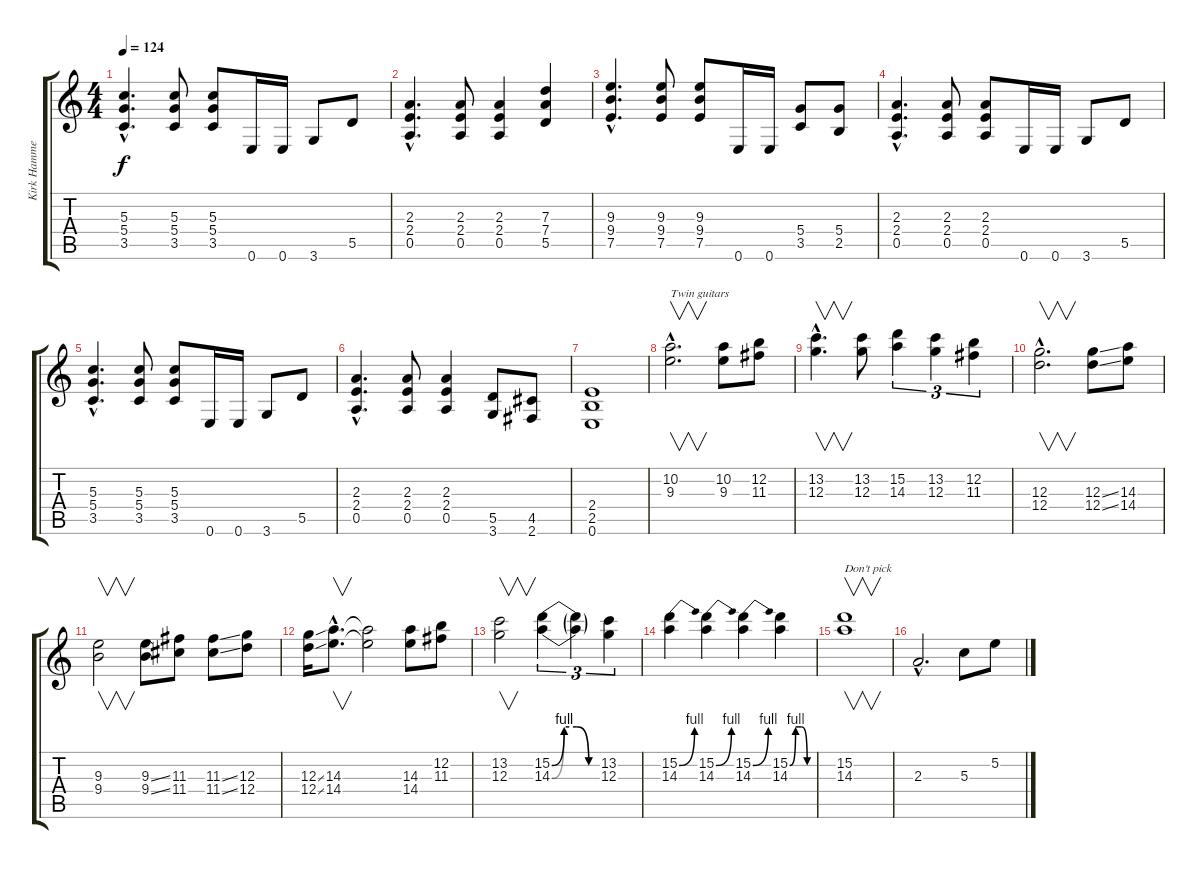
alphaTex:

\track ("Kirk Hammet" "Kirk Hamme") {instrument overdrivenguitar}
\staff {score tabs}
\tuning (E4 B3 G3 D3 A2 E2) {hide}
\ts (4 4)
\tempo 124
\clef g2
\ks c
(5.3{hac} 5.4{hac} 3.5{hac}).4{d dy f} (5.3 5.4 3.5).8 (5.3 5.4 3.5).8 0.6.16 0.6.16 3.6.8 5.5.8 |
(2.3{hac} 2.4{hac} 0.5{hac}).4{d} (2.3 2.4 0.5).8 (2.3 2.4 0.5).4 (7.3 7.4 5.5).4 |
(9.3{hac} 9.4{hac} 7.5{hac}).4{d} (9.3 9.4 7.5).8 (9.3 9.4 7.5).8 0.6.16 0.6.16 (5.4 3.5).8 (5.4 2.5).8 |
(2.3{hac} 2.4{hac} 0.5{hac}).4{d} (2.3 2.4 0.5).8 (2.3 2.4 0.5).8 0.6.16 0.6.16 3.6.8 5.5.8 |
(5.3{hac} 5.4{hac} 3.5{hac}).4{d} (5.3 5.4 3.5).8 (5.3 5.4 3.5).8 0.6.16 0.6.16 3.6.8 5.5.8 |
(2.3{hac} 2.4{hac} 0.5{hac}).4{d} (2.3 2.4 0.5).8 (2.3 2.4 0.5).4 (5.5 3.6).8 (4.5 2.6).8 |
(2.4 2.5 0.6).1 |
(10.2{hac} 9.3{hac}).2{v d txt "Twin guitars" instrument distortionguitar} (10.2 9.3).8 (12.2 11.3).8 |
(13.2{hac} 12.3{hac}).4{v d} (13.2 12.3).8 (15.2 14.3).4{tu (3 2)} (13.2 12.3).4{tu (3 2)} (12.2 11.3).4{tu (3 2)} |
(12.3{hac} 12.4{hac}).2{v d} (12.3{ss} 12.4{ss}).8 (14.3 14.4).8 |
(9.3 9.4).2{v} (9.3{ss} 9.4{ss}).8 (11.3 11.4).8 (11.3{ss} 11.4{ss}).8 (12.3 12.4).8 |
(12.3{ss} 12.4{ss}).16 (14.3{hac} 14.4{hac}).8{v d} (14.3{t} 14.4{t}).2 (14.3 14.4).8 (12.2 11.3).8 |
(13.2 12.3).2{v} (15.2{be (custom 0 0 15 4 30 4 45 0 60 0)} 14.3{be (custom 0 0 15 4 30 4 45 0 60 0)}).4{tu (3 2)} (15.2{t} 14.3{t}).4{tu (3 2)} (13.2 12.3).4{tu (3 2)} |
(15.2{be (bend 0 0 60 4)} 14.3).4 (15.2{be (bend 0 0 60 4)} 14.3).4 (15.2{be (bend 0 0 60 4)} 14.3).4 (15.2{be (custom 0 0 15 4 30 4 45 0 60 0)} 14.3).4 |
(15.2 14.3).1{v txt "Don't pick"} |
2.3{hac}.2{d volume 16 instrument electricguitarclean} 5.3.8 5.2.8
